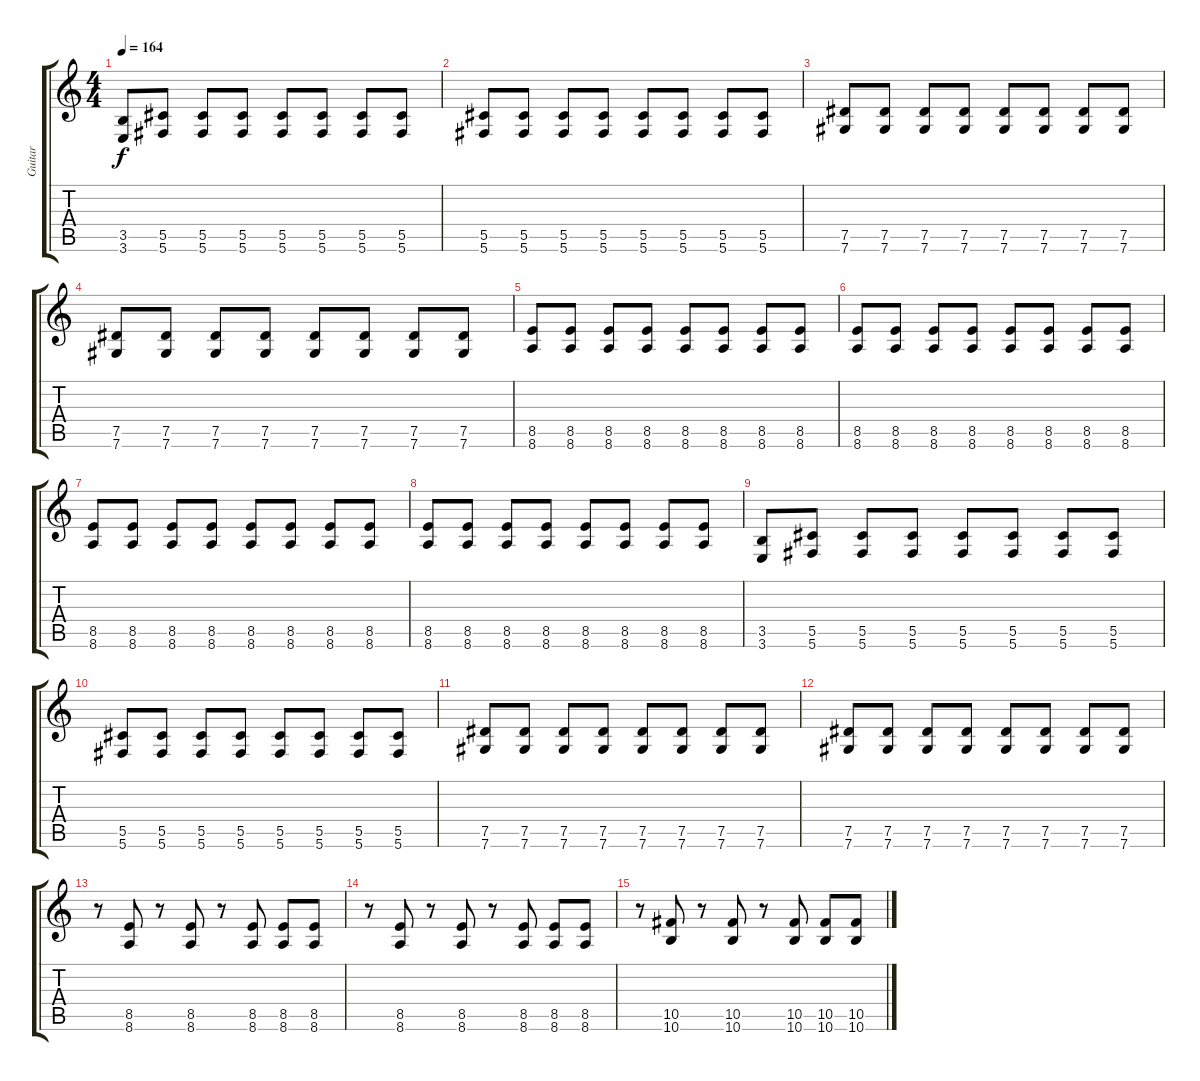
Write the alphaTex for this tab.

\track ("Guitar" "Guitar") {instrument distortionguitar}
\staff {score tabs}
\tuning (Eb4 Bb3 Gb3 Db3 Ab2 Db2) {hide}
\ts (4 4)
\tempo 164
\clef g2
\ks c
(3.5 3.6).8{dy f} (5.5 5.6).8 (5.5 5.6).8 (5.5 5.6).8 (5.5 5.6).8 (5.5 5.6).8 (5.5 5.6).8 (5.5 5.6).8 |
(5.5 5.6).8 (5.5 5.6).8 (5.5 5.6).8 (5.5 5.6).8 (5.5 5.6).8 (5.5 5.6).8 (5.5 5.6).8 (5.5 5.6).8 |
(7.5 7.6).8 (7.5 7.6).8 (7.5 7.6).8 (7.5 7.6).8 (7.5 7.6).8 (7.5 7.6).8 (7.5 7.6).8 (7.5 7.6).8 |
(7.5 7.6).8 (7.5 7.6).8 (7.5 7.6).8 (7.5 7.6).8 (7.5 7.6).8 (7.5 7.6).8 (7.5 7.6).8 (7.5 7.6).8 |
(8.5 8.6).8 (8.5 8.6).8 (8.5 8.6).8 (8.5 8.6).8 (8.5 8.6).8 (8.5 8.6).8 (8.5 8.6).8 (8.5 8.6).8 |
(8.5 8.6).8 (8.5 8.6).8 (8.5 8.6).8 (8.5 8.6).8 (8.5 8.6).8 (8.5 8.6).8 (8.5 8.6).8 (8.5 8.6).8 |
(8.5 8.6).8 (8.5 8.6).8 (8.5 8.6).8 (8.5 8.6).8 (8.5 8.6).8 (8.5 8.6).8 (8.5 8.6).8 (8.5 8.6).8 |
(8.5 8.6).8 (8.5 8.6).8 (8.5 8.6).8 (8.5 8.6).8 (8.5 8.6).8 (8.5 8.6).8 (8.5 8.6).8 (8.5 8.6).8 |
(3.5 3.6).8 (5.5 5.6).8 (5.5 5.6).8 (5.5 5.6).8 (5.5 5.6).8 (5.5 5.6).8 (5.5 5.6).8 (5.5 5.6).8 |
(5.5 5.6).8 (5.5 5.6).8 (5.5 5.6).8 (5.5 5.6).8 (5.5 5.6).8 (5.5 5.6).8 (5.5 5.6).8 (5.5 5.6).8 |
(7.5 7.6).8 (7.5 7.6).8 (7.5 7.6).8 (7.5 7.6).8 (7.5 7.6).8 (7.5 7.6).8 (7.5 7.6).8 (7.5 7.6).8 |
(7.5 7.6).8 (7.5 7.6).8 (7.5 7.6).8 (7.5 7.6).8 (7.5 7.6).8 (7.5 7.6).8 (7.5 7.6).8 (7.5 7.6).8 |
r.8 (8.5 8.6).8 r.8 (8.5 8.6).8 r.8 (8.5 8.6).8 (8.5 8.6).8 (8.5 8.6).8 |
r.8 (8.5 8.6).8 r.8 (8.5 8.6).8 r.8 (8.5 8.6).8 (8.5 8.6).8 (8.5 8.6).8 |
r.8 (10.5 10.6).8 r.8 (10.5 10.6).8 r.8 (10.5 10.6).8 (10.5 10.6).8 (10.5 10.6).8
